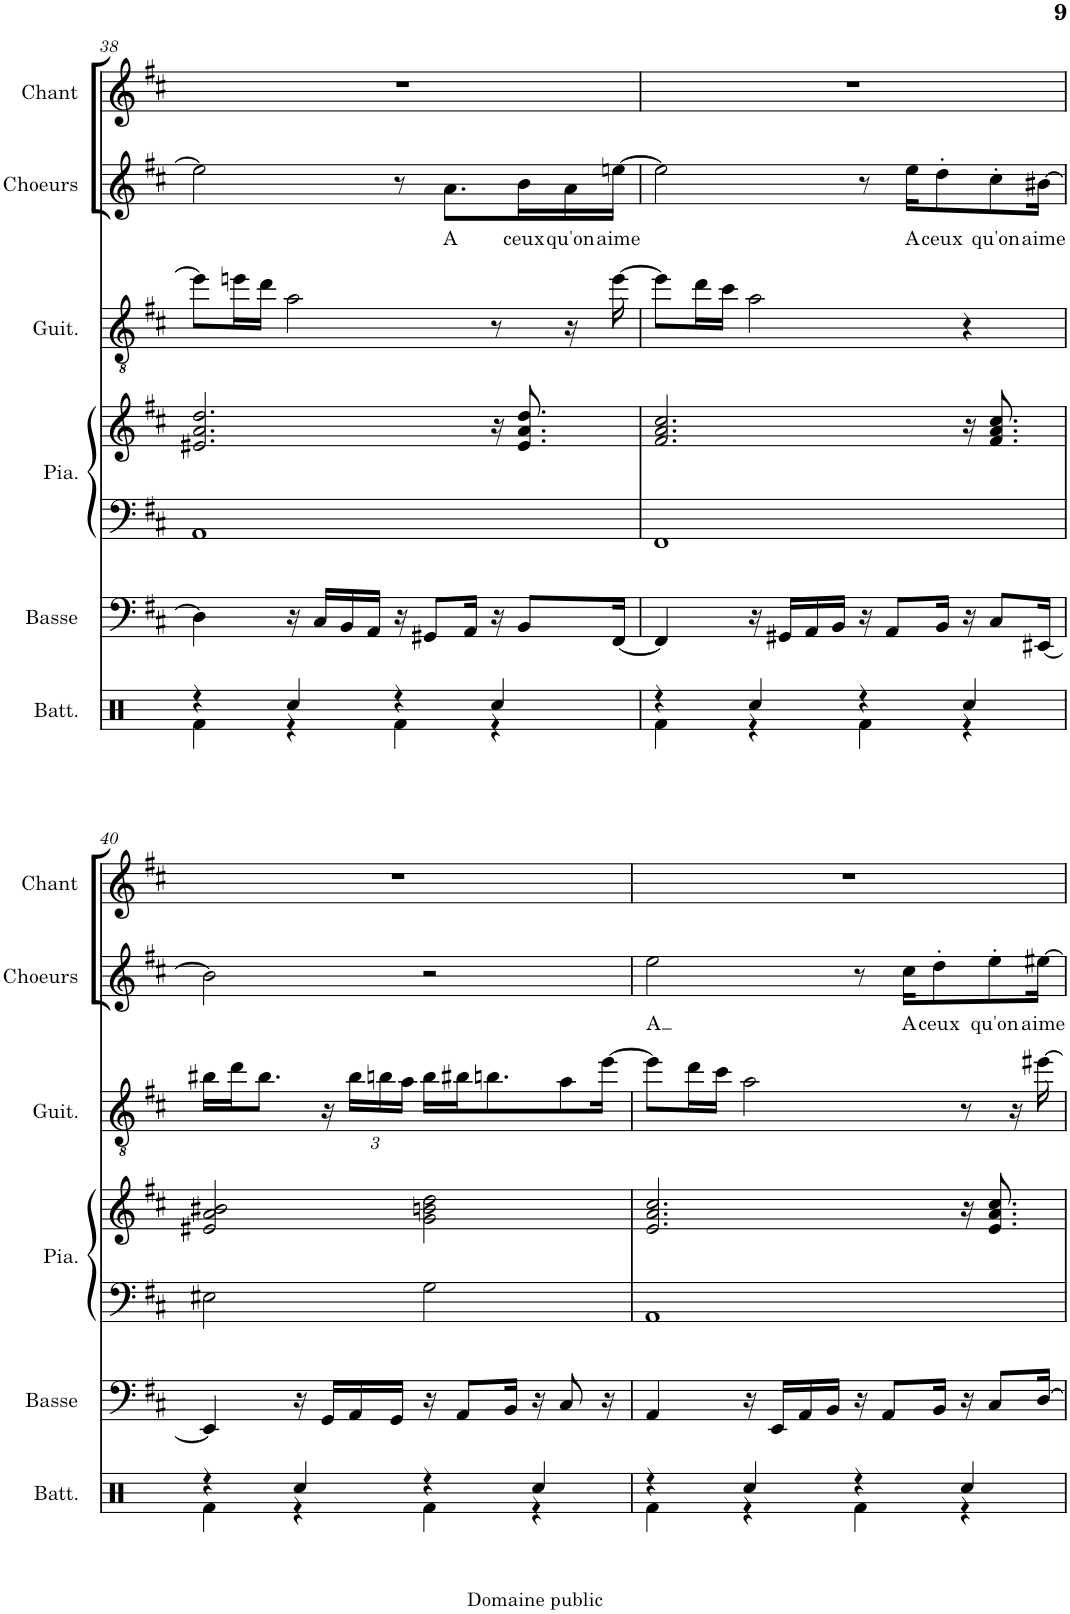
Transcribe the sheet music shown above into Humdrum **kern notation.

**kern	**kern	**kern	**kern	**kern	**kern	**text	**kern
*part6	*part5	*part4	*part4	*part3	*part2	*part2	*part1
*staff7	*staff6	*staff5	*staff4	*staff3	*staff2	*staff2	*staff1
*I"Batterie	*I"Guitare Basse	*I"Piano	*	*I"Guitare	*I"Choeurs	*	*I"Chant
*I'Batt.	*I'Basse	*I'Pia.	*	*I'Guit.	*I'Choeurs	*	*I'Chant
!!LO:PB:g=z
*clefX	*clefF4	*clefF4	*clefG2	*clefGv2	*clefG2	*	*clefG2
*	*Trd7c12	*	*	*	*	*	*
*k[]	*k[f#c#]	*k[f#c#]	*k[f#c#]	*k[f#c#]	*k[f#c#]	*	*k[f#c#]
*M4/4	*M4/4	*M4/4	*M4/4	*M4/4	*M4/4	*	*M4/4
=38	=38	=38	=38	=38	=38	=38	=38
*^	*	*	*	*	*	*	*
4r	4Rf\	4D\]	1AA	2.e#X/ 2.a/ 2.dd/	8ee#\L]	2ee#\]	.	1r
.	.	.	.	.	16een\L	.	.	.
.	.	.	.	.	16dd\JJ	.	.	.
4Rcc/	4r	16r	.	.	2a\	.	.	.
.	.	16C#/LL	.	.	.	.	.	.
.	.	16BB/	.	.	.	.	.	.
.	.	16AA/JJ	.	.	.	.	.	.
4r	4Rf\	16r	.	.	.	8r	.	.
.	.	8GG#X/L	.	.	.	.	.	.
!	!	!	!	!	!	!	!LO:LY:b	!
.	.	.	.	.	.	8.a\L	A	.
.	.	16AA/Jk	.	.	.	.	.	.
4Rcc/	4r	16r	.	16r	8r	.	.	.
!	!	!	!	!	!	!	!LO:LY:b	!
.	.	8BB/L	.	8.e#/ 8.a/ 8.dd/	.	16b\L	ceux	.
!	!	!	!	!	!	!	!LO:LY:b	!
.	.	.	.	.	16r	16a\	qu'on	.
!	!	!	!	!	!	!	!LO:LY:b	!
.	.	[16FF#/Jk	.	.	[16ee\	[16een\JJ	aime	.
=39	=39	=39	=39	=39	=39	=39	=39	=39
4r	4Rf\	4FF#/]	1FF#	2.f#/ 2.a/ 2.cc#/	8ee\L]	2ee\]	.	1r
.	.	.	.	.	16dd\L	.	.	.
.	.	.	.	.	16cc#\JJ	.	.	.
4Rcc/	4r	16r	.	.	2a\	.	.	.
.	.	16GG#X/LL	.	.	.	.	.	.
.	.	16AA/	.	.	.	.	.	.
.	.	16BB/JJ	.	.	.	.	.	.
4r	4Rf\	16r	.	.	.	8r	.	.
.	.	8AA/L	.	.	.	.	.	.
!	!	!	!	!	!	!	!LO:LY:b	!
.	.	.	.	.	.	16ee\KL	A	.
!	!	!	!	!	!	!	!LO:LY:b	!
.	.	16BB/Jk	.	.	.	8dd'\	ceux	.
4Rcc/	4r	16r	.	16r	4r	.	.	.
!	!	!	!	!	!	!	!LO:LY:b	!
.	.	8C#/L	.	8.f#/ 8.a/ 8.cc#/	.	8cc#'\	qu'on	.
!	!	!	!	!	!	!	!LO:LY:b	!
.	.	[16EE#X/Jk	.	.	.	[16b#X\Jk	aime	.
!!LO:LB:g=z
=40	=40	=40	=40	=40	=40	=40	=40	=40
4r	4Rf\	4EE#/]	2E#X\	2e#X/ 2a/ 2b#X/	16b#X\LL	2b#\]	.	1r
.	.	.	.	.	16dd\J	.	.	.
.	.	.	.	.	8.b#\J	.	.	.
4Rcc/	4r	16r	.	.	.	.	.	.
.	.	16GG/LL	.	.	16r	.	.	.
*	*	*	*	*	*Xbrackettup	*	*	*
.	.	16AA/	.	.	24b#\LL	.	.	.
.	.	.	.	.	24bn\	.	.	.
.	.	16GG/JJ	.	.	.	.	.	.
.	.	.	.	.	24a\JJ	.	.	.
4r	4Rf\	16r	2G\	2g\ 2bn\ 2dd\	16b\LL	2r	.	.
.	.	8AA/L	.	.	16b#X\J	.	.	.
.	.	.	.	.	8.bn\	.	.	.
.	.	16BB/Jk	.	.	.	.	.	.
4Rcc/	4r	16r	.	.	.	.	.	.
.	.	8C#/	.	.	8a\	.	.	.
.	.	16r	.	.	[16ee\Jk	.	.	.
=41	=41	=41	=41	=41	=41	=41	=41	=41
!	!	!	!	!	!	!	!LO:LY:b	!
4r	4Rf\	4AA/	1AA	2.e/ 2.a/ 2.cc#/	8ee\L]	2ee\	A	1r
.	.	.	.	.	16dd\L	.	.	.
.	.	.	.	.	16cc#\JJ	.	.	.
4Rcc/	4r	16r	.	.	2a\	.	.	.
.	.	16EE/LL	.	.	.	.	.	.
.	.	16AA/	.	.	.	.	.	.
.	.	16BB/JJ	.	.	.	.	.	.
4r	4Rf\	16r	.	.	.	8r	.	.
.	.	8AA/L	.	.	.	.	.	.
!	!	!	!	!	!	!	!LO:LY:b	!
.	.	.	.	.	.	16cc#\KL	A	.
!	!	!	!	!	!	!	!LO:LY:b	!
.	.	16BB/Jk	.	.	.	8dd'\	ceux	.
4Rcc/	4r	16r	.	16r	8r	.	.	.
!	!	!	!	!	!	!	!LO:LY:b	!
.	.	8C#/L	.	8.e/ 8.a/ 8.cc#/	.	8ee'\	qu'on	.
.	.	.	.	.	16r	.	.	.
!	!	!	!	!	!	!	!LO:LY:b	!
.	.	[16D/Jk	.	.	[16ee#X\	[16ee#X\Jk	aime	.
*v	*v	*	*	*	*	*	*	*
=	=	=	=	=	=	=	=
*-	*-	*-	*-	*-	*-	*-	*-
